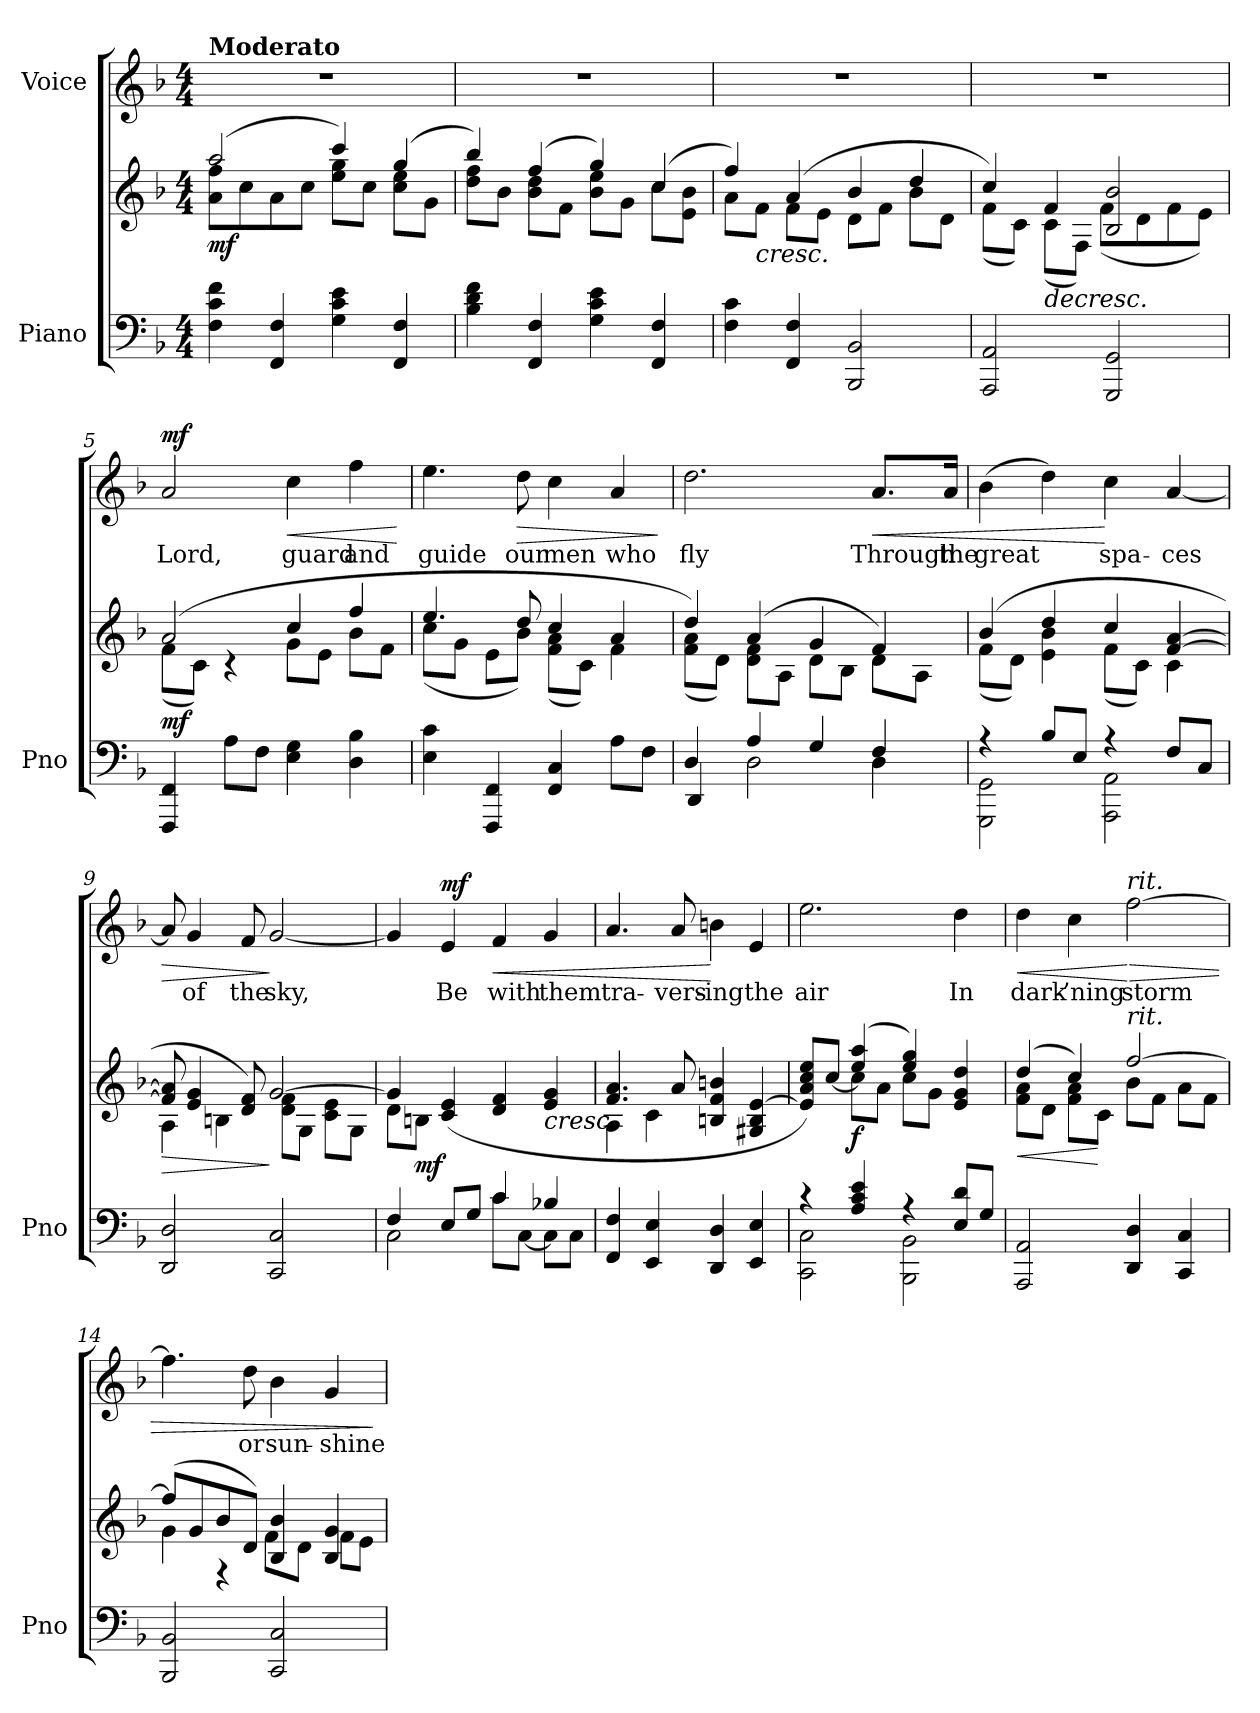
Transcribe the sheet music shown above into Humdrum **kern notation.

**kern	**kern	**dynam	**kern	**text	**dynam
*part2	*part2	*part2	*part1	*part1	*part1
*staff3	*staff2	*staff2/3	*staff1	*staff1	*staff1
*I"Piano	*	*	*I"Voice	*	*
*I'Pno	*	*	*	*	*
*clefF4	*clefG2	*	*clefG2	*	*
*k[b-]	*k[b-]	*	*k[b-]	*	*
*M4/4	*M4/4	*	*M4/4	*	*
=1	=1	=1	=1	=1	=1
*	*^	*	*	*	*
!	!	!	!	!LO:TX:a:B:t=Moderato	!	!
!	!	!	!LO:DY:b	!	!	!
4F\ 4c\ 4f\	(2aa/	8a\ 8ff\L	mf	1r	.	.
.	.	8cc\	.	.	.	.
4FF/ 4F/	.	8a\	.	.	.	.
.	.	8cc\J	.	.	.	.
4G\ 4c\ 4e\	4ccc/)	8ee\ 8gg\L	.	.	.	.
.	.	8cc\J	.	.	.	.
4FF/ 4F/	(4gg/	8cc\ 8ee\L	.	.	.	.
.	.	8g\J	.	.	.	.
=2	=2	=2	=2	=2	=2	=2
4B-\ 4d\ 4f\	4bb-/)	8dd\ 8ff\L	.	1r	.	.
.	.	8b-\J	.	.	.	.
4FF/ 4F/	(4ff/	8b-\ 8dd\L	.	.	.	.
.	.	8f\J	.	.	.	.
4G\ 4c\ 4e\	4gg/)	8b-\ 8ee\L	.	.	.	.
.	.	8g\J	.	.	.	.
4FF/ 4F/	(4cc/	8cc\L	.	.	.	.
.	.	8e\ 8b-\J	.	.	.	.
=3	=3	=3	=3	=3	=3	=3
4F\ 4c\	4ff/)	8a\L	.	1r	.	.
!	!	!	!LO:HP:b	!	!	!
.	.	8f\J	<	.	.	.
4FF/ 4F/	(4a/	8f\L	.	.	.	.
.	.	8e\J	.	.	.	.
2BBB-/ 2BB-/	4b-/	8d\L	.	.	.	.
.	.	8f\J	.	.	.	.
.	4dd/	8b-\L	.	.	.	.
.	.	8d\J	.	.	.	.
=4	=4	=4	=4	=4	=4	=4
2AAA/ 2AA/	4cc/)	(8f\L	.	1r	.	.
.	.	8c\J)	.	.	.	.
!	!	!	!LO:HP:b	!	!	!
.	4f/	(8c\L	>	.	.	.
.	.	8F\J)	.	.	.	.
2GGG/ 2GG/	2B-/ 2b-/	(8f\L	.	.	.	.
.	.	8d\	.	.	.	.
.	.	8f\	.	.	.	.
.	.	8e\J)	[	.	.	.
=5	=5	=5	=5	=5	=5	=5
!	!	!	!LO:DY:b	!	!	!LO:DY:a
4FFF/ 4FF/	(2a/	(8f\L	mf	2a/	Lord,	mf
.	.	8c\J)	.	.	.	.
8A\L	.	4r	.	.	.	.
8F\J	.	.	.	.	.	.
!	!	!	!	!	!	!LO:HP:b
4E\ 4G\	4cc/	8g\L	.	4cc\	guard	<
.	.	8e\J	.	.	.	.
4D\ 4B-\	4ff/	8b-\L	.	4ff\	and	.
.	.	8f\J	.	.	.	.
*	*v	*v	*	*	*	*
.	.	.	.	.	[
=6	=6	=6	=6	=6	=6
*	*^	*	*	*	*
4E\ 4c\	4.ee/	(8cc\L	.	4.ee\	guide	.
.	.	8g\J	.	.	.	.
4FFF/ 4FF/	.	8e\L	.	.	.	.
!	!	!	!	!	!	!LO:HP:b
.	8dd/	8b-\J)	.	8dd\	our	>
4FF/ 4C/	4cc/	(8f\ 8a\L	.	4cc\	men	.
.	.	8c\J)	.	.	.	.
8A\L	4a/	4f\	.	4a/	who	.
8F\J	.	.	.	.	.	.
*	*v	*v	*	*	*	*
.	.	.	.	.	]
=7	=7	=7	=7	=7	=7
*^	*^	*	*	*	*
4D/	4DD/	4dd/)	(8f\ 8a\L	.	2.dd\	fly	.
.	.	.	8d\J)	.	.	.	.
4A/	2D\	(4a/	8d\ 8f\L	.	.	.	.
.	.	.	8A\J	.	.	.	.
4G/	.	4g/	8d\L	.	.	.	.
.	.	.	8B-\J	.	.	.	.
!	!	!	!	!	!	!	!LO:HP:b
4F/	4D\	4f/)	8d\L	.	8.a/L	Through	<
.	.	.	8A\J	.	.	.	.
.	.	.	.	.	16a/Jk	the	.
=8	=8	=8	=8	=8	=8	=8	=8
4r	2GGG\ 2GG\	(4b-/	(8f\L	.	(4b-\	great	.
.	.	.	8d\J)	.	.	.	.
8B-/L	.	4dd/	4e\ 4b-\	.	4dd\)	.	.
8E/J	.	.	.	.	.	.	.
4r	2AAA\ 2AA\	4cc/	(8f\L	.	4cc\	spa-	[
.	.	.	8c\J)	.	.	.	.
8F/L	.	[4f/ [4a/	4c\	.	[4a/	-ces	.
8C/J	.	.	.	.	.	.	.
*v	*v	*	*	*	*	*	*
=9	=9	=9	=9	=9	=9	=9
!	!	!	!LO:HP:b	!	!	!LO:HP:b
2DD/ 2D/	8f/] 8a/]	4A\	>	8a/]	.	>
.	4e/ 4g/	.	.	4g/	of	.
.	.	4Bn\	.	.	.	.
.	8d/ 8f/)	.	.	8f/	the	.
2CC/ 2C/	[2g/	8d\ 8f\L	]	[2g/	sky,	]
.	.	8G\J	.	.	.	.
.	.	8c\ 8e\L	.	.	.	.
.	.	8G\J	.	.	.	.
=10	=10	=10	=10	=10	=10	=10
*^	*	*	*	*	*	*
4F/	2C\	4g/]	8d\L	.	4g/]	.	.
!	!	!	!	!LO:DY:b	!	!	!
.	.	.	8Bn\J	mf	.	.	.
!	!	!	!	!	!	!	!LO:DY:a
8E/L	.	(4c/ 4e/	2.ryy	.	4e/	Be	mf
8G/J	.	.	.	.	.	.	.
!	!	!	!	!	!	!	!LO:HP:b
4c/	8c\L	4d/ 4f/	.	.	4f/	with	<
.	[8C\J	.	.	.	.	.	.
!	!	!	!	!LO:HP:b	!	!	!
4B-X/	8C\L]	4e/ 4g/	.	<	4g/	them	.
.	8C\J	.	.	.	.	.	.
*v	*v	*	*	*	*	*	*
=11	=11	=11	=11	=11	=11	=11
4FF/ 4F/	4.f/ 4.a/	4A\	.	4.a/	tra-	.
4EE/ 4E/	.	4c\	.	.	.	.
.	8a/	.	.	8a/	-vers-	.
4DD/ 4D/	4Bn/ 4f/ 4bn/	2ryy	.	4bn\	-ing	[
4EE/ 4E/	4G#X/ 4B/ [<4e/	.	.	4e/	the	.
=12	=12	=12	=12	=12	=12	=12
*^	*	*	*	*	*	*
4r	2CC\ 2C\	8e/] 8a/ 8cc/ 8ee/L)	4ryy	.	2.ee\	air	.
.	.	[<8cc/J	.	.	.	.	.
!	!	!	!	!LO:DY:n=1:b	!	!	!
4A/ 4c/ 4e/	.	(4ee/ 4aa/	8cc\L]	] f	.	.	.
.	.	.	8a\J	.	.	.	.
4r	2BBB-\ 2BB-\	4ee/ 4gg/)	8cc\L	.	.	.	.
.	.	.	8g\J	.	.	.	.
8E/ 8d/L	.	4e/ 4g/ 4dd/	4ryy	.	4dd\	In	.
8G/J	.	.	.	.	.	.	.
*v	*v	*	*	*	*	*	*
=13	=13	=13	=13	=13	=13	=13
!	!	!	!LO:HP:b	!	!	!LO:HP:b
2AAA/ 2AA/	(4dd/	8f\ 8a\L	<	4dd\	dark-	<
.	.	8d\J	.	.	.	.
.	4cc/)	8f\ 8a\L	.	4cc\	-’ning	.
.	.	8c\J	[	.	.	.
!	!	!	!	!LO:TX:i:t=rit.	!	!
!	!LO:TX:i:t=rit.	!	!	!	!	!
!	!	!	!	!	!	!LO:HP:n=1:b
4DD/ 4D/	[2ff/	8b-\L	.	[2ff\	storm	[ >
.	.	8f\J	.	.	.	.
4CC/ 4C/	.	8a\L	.	.	.	.
.	.	8f\J	.	.	.	.
=14	=14	=14	=14	=14	=14	=14
2BBB-/ 2BB-/	(8ff/L]	4g\	.	4.ff\]	.	.
.	8g/	.	.	.	.	.
.	8b-/	4r	.	.	.	.
.	8d/J)	.	.	8dd\	or	.
2CC/ 2C/	4B-/ 4b-/	8f\L	[	4b-\	sun-	.
.	.	8d\J	.	.	.	.
.	4B-/ 4g/	8f\L	.	4g/	-shine	.
.	.	8e\J	.	.	.	.
*	*v	*v	*	*	*	*
.	.	.	.	.	]
=	=	=	=	=	=
*-	*-	*-	*-	*-	*-
